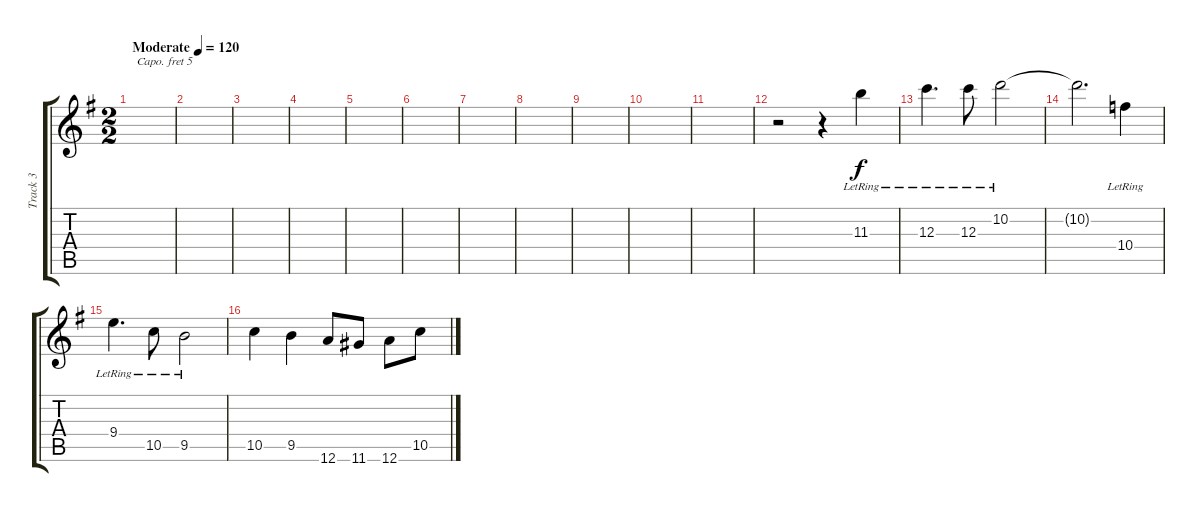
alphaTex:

\track ("Track 3" "Track 3") {instrument acousticguitarnylon}
\staff {score tabs}
\capo 5
\tuning (E4 B3 G3 D3 A2 E2) {hide}
\ts (2 2)
\tempo (120 "Moderate")
\clef g2
\ks eminor
|
|
|
|
|
|
|
|
|
|
|
r.2 r.4 11.3{lr}.4 |
12.3{lr}.4{d} 12.3{lr}.8 10.2{lr}.2 |
10.2{t}.2{d} 10.4{lr}.4 |
9.4{lr}.4{d} 10.5{lr}.8 9.5{lr}.2 |
10.5.4 9.5.4 12.6.8 11.6.8 12.6.8 10.5.8
